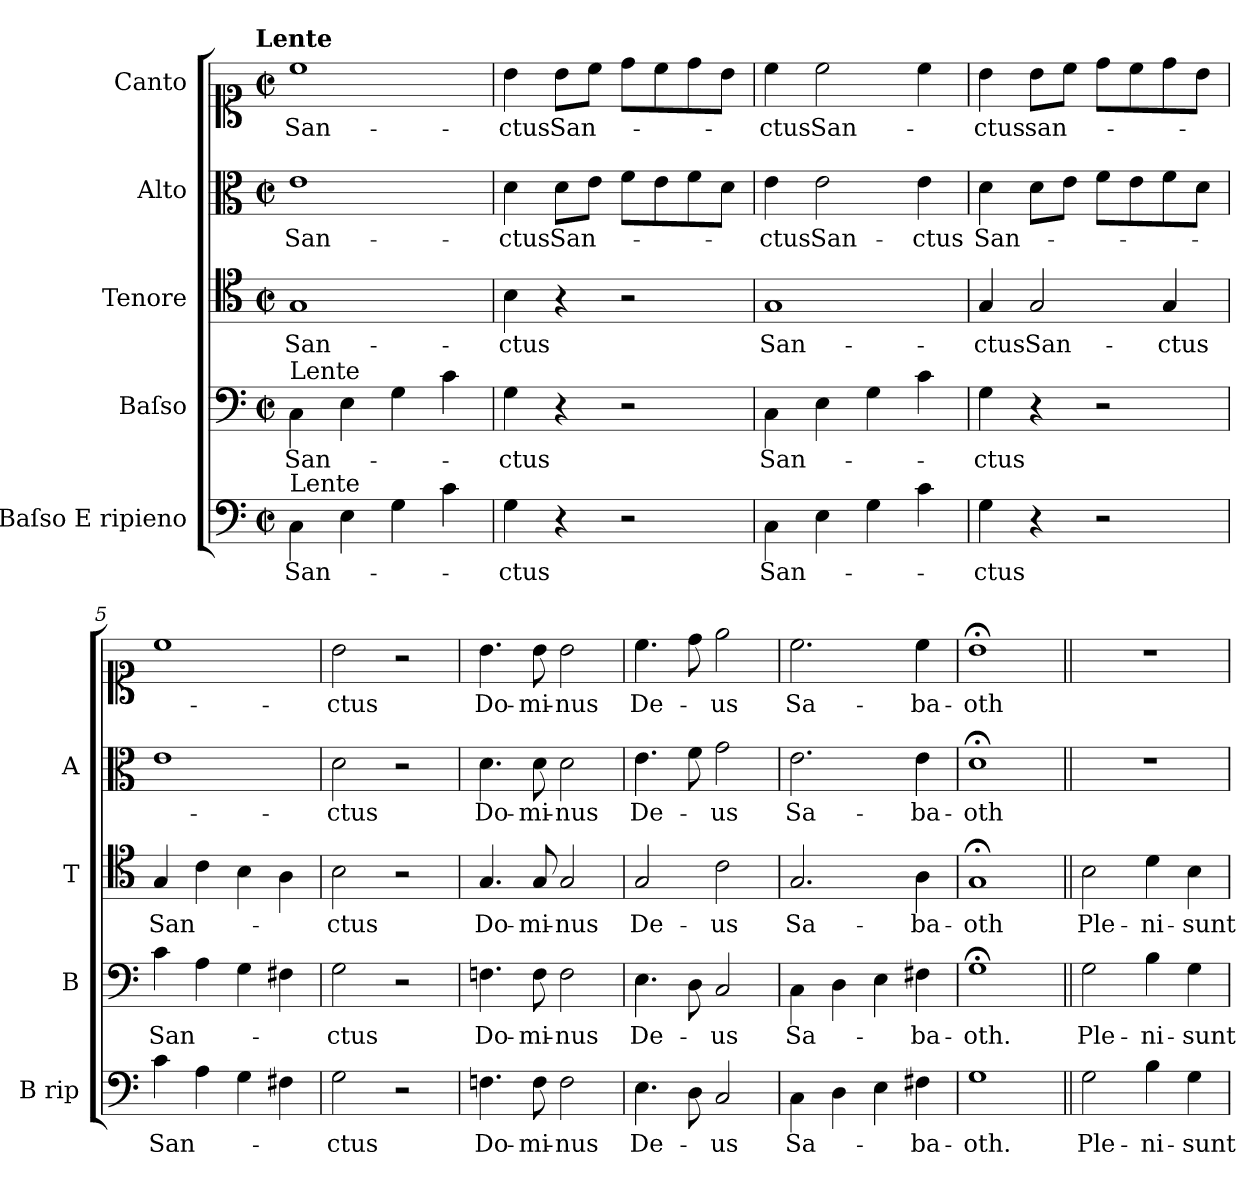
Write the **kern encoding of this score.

**kern	**text	**kern	**text	**kern	**text	**kern	**text	**kern	**text
*part5	*part5	*part4	*part4	*part3	*part3	*part2	*part2	*part1	*part1
*staff5	*staff5	*staff4	*staff4	*staff3	*staff3	*staff2	*staff2	*staff1	*staff1
*I"Baſso E ripieno	*	*I"Baſso	*	*I"Tenore	*	*I"Alto	*	*I"Canto	*
*I'B rip	*	*I'B	*	*I'T	*	*I'A	*	*	*
*clefF4	*	*clefF4	*	*clefC4	*	*clefC3	*	*clefC1	*
*k[]	*	*k[]	*	*k[]	*	*k[]	*	*k[]	*
*C:	*	*C:	*	*C:	*	*C:	*	*C:	*
!!LO:TX:omd:t=Lente
*M2/2	*	*M2/2	*	*M2/2	*	*M2/2	*	*M2/2	*
*met(c|)	*	*met(c|)	*	*met(c|)	*	*met(c|)	*	*met(c|)	*
=1	=1	=1	=1	=1	=1	=1	=1	=1	=1
!	!	!LO:TX:a:t=Lente	!	!	!	!	!	!	!
!LO:TX:a:t=Lente	!	!	!	!	!	!	!	!	!
4C\	San-	4C\	San-	1G	San-	1e	San-	1cc	San-
4E\	.	4E\	.	.	.	.	.	.	.
4G\	.	4G\	.	.	.	.	.	.	.
4c\	.	4c\	.	.	.	.	.	.	.
=2	=2	=2	=2	=2	=2	=2	=2	=2	=2
4G\	-ctus	4G\	-ctus	4B\	-ctus	4d\	-ctus	4b\	-ctus
4r	.	4r	.	4r	.	8d\L	San-	8b\L	San-
.	.	.	.	.	.	8e\J	.	8cc\J	.
2r	.	2r	.	2r	.	8f\L	.	8dd\L	.
.	.	.	.	.	.	8e\	.	8cc\	.
.	.	.	.	.	.	8f\	.	8dd\	.
.	.	.	.	.	.	8d\J	.	8b\J	.
=3	=3	=3	=3	=3	=3	=3	=3	=3	=3
4C\	San-	4C\	San-	1G	San-	4e\	-ctus	4cc\	-ctus
4E\	.	4E\	.	.	.	2e\	San-	2cc\	San-
4G\	.	4G\	.	.	.	.	.	.	.
4c\	.	4c\	.	.	.	4e\	-ctus	4cc\	.
=4	=4	=4	=4	=4	=4	=4	=4	=4	=4
4G\	-ctus	4G\	-ctus	4G/	-ctus	4d\	San-	4b\	-ctus
!	!	!	!	!	!LO:LY:i	!	!	!	!
4r	.	4r	.	2G/	San-	8d\L	.	8b\L	san-
.	.	.	.	.	.	8e\J	.	8cc\J	.
2r	.	2r	.	.	.	8f\L	.	8dd\L	.
.	.	.	.	.	.	8e\	.	8cc\	.
!	!	!	!	!	!LO:LY:i	!	!	!	!
.	.	.	.	4G/	-ctus	8f\	.	8dd\	.
.	.	.	.	.	.	8d\J	.	8b\J	.
=5	=5	=5	=5	=5	=5	=5	=5	=5	=5
4c\	San-	4c\	San-	4G/	San-	1e	.	1cc	.
4A\	.	4A\	.	4c\	.	.	.	.	.
4G\	.	4G\	.	4B\	.	.	.	.	.
4F#X\	.	4F#X\	.	4A\	.	.	.	.	.
=6	=6	=6	=6	=6	=6	=6	=6	=6	=6
2G\	-ctus	2G\	-ctus	2B\	-ctus	2d\	-ctus	2b\	-ctus
2r	.	2r	.	2r	.	2r	.	2r	.
=7	=7	=7	=7	=7	=7	=7	=7	=7	=7
4.Fn\	Do-	4.Fn\	Do-	4.G/	Do-	4.d\	Do-	4.b\	Do-
8F\	-mi-	8F\	-mi-	8G/	-mi-	8d\	-mi-	8b\	-mi-
2F\	-nus	2F\	-nus	2G/	-nus	2d\	-nus	2b\	-nus
=8	=8	=8	=8	=8	=8	=8	=8	=8	=8
4.E\	De-	4.E\	De-	2G/	De-	4.e\	De-	4.cc\	De-
8D\	.	8D\	.	.	.	8f\	.	8dd\	.
2C/	-us	2C/	-us	2c\	-us	2g\	-us	2ee\	-us
=9	=9	=9	=9	=9	=9	=9	=9	=9	=9
4C\	Sa-	4C\	Sa-	2.G/	Sa-	2.e\	Sa-	2.cc\	Sa-
4D\	.	4D\	.	.	.	.	.	.	.
4E\	.	4E\	.	.	.	.	.	.	.
4F#X\	-ba-	4F#X\	-ba-	4A\	-ba-	4e\	-ba-	4cc\	-ba-
=10	=10	=10	=10	=10	=10	=10	=10	=10	=10
1G	-oth.	1G;<	-oth.	1G;<	-oth	1d;<	-oth	1b;<	-oth
=11||	=11||	=11||	=11||	=11||	=11||	=11||	=11||	=11||	=11||
2G\	Ple-	2G\	Ple-	2B\	Ple-	1r	.	1r	.
4B\	-ni-	4B\	-ni-	4d\	-ni-	.	.	.	.
4G\	-sunt	4G\	-sunt	4B\	-sunt	.	.	.	.
=	=	=	=	=	=	=	=	=	=
*-	*-	*-	*-	*-	*-	*-	*-	*-	*-
